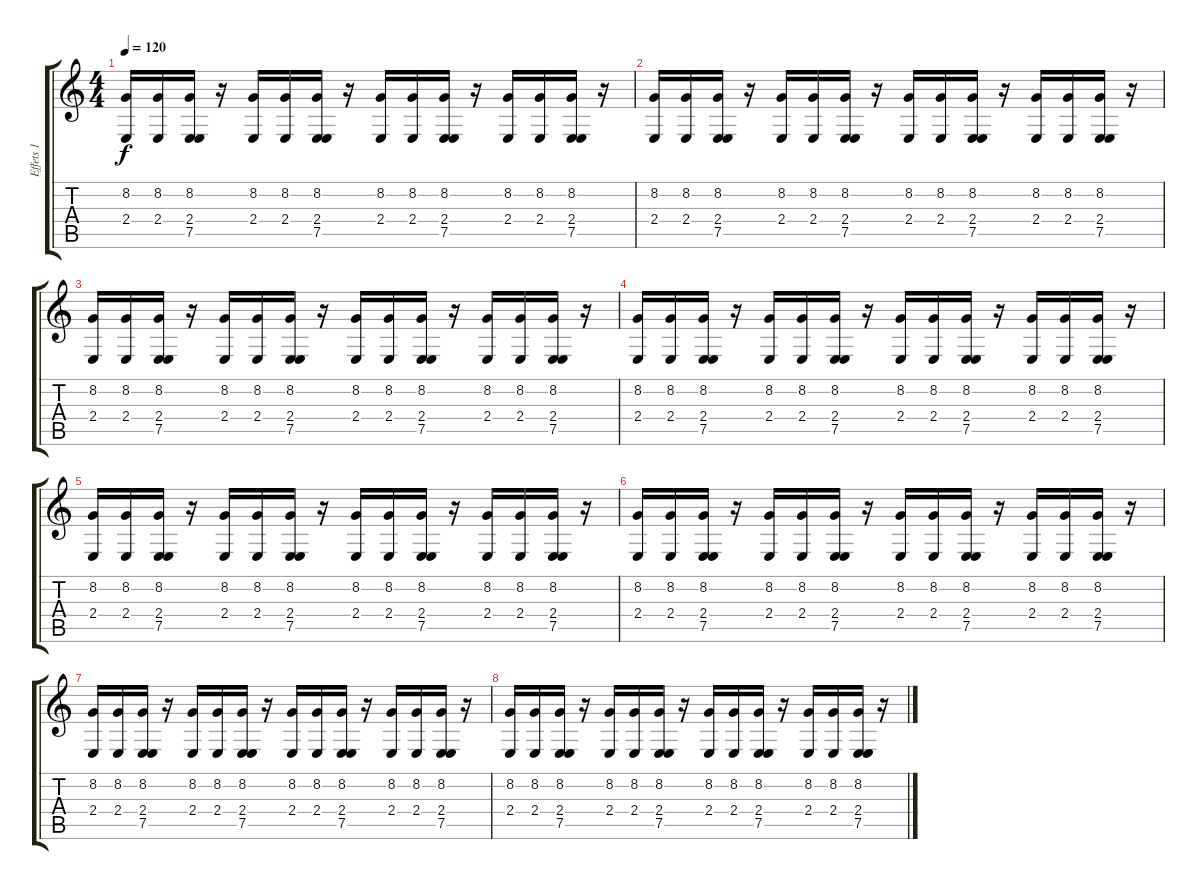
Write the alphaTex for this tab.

\track ("Effets 1" "Effets 1") {instrument pad3polysynth}
\staff {score tabs}
\tuning (E4 B3 G3 D3 A2 E2) {hide}
\ts (4 4)
\tempo 120
\clef g2
\ks c
(8.2 2.4).16{dy f} (8.2 2.4).16 (8.2 2.4 7.5).16 r.16 (8.2 2.4).16 (8.2 2.4).16 (8.2 2.4 7.5).16 r.16 (8.2 2.4).16 (8.2 2.4).16 (8.2 2.4 7.5).16 r.16 (8.2 2.4).16 (8.2 2.4).16 (8.2 2.4 7.5).16 r.16 |
(8.2 2.4).16 (8.2 2.4).16 (8.2 2.4 7.5).16 r.16 (8.2 2.4).16 (8.2 2.4).16 (8.2 2.4 7.5).16 r.16 (8.2 2.4).16 (8.2 2.4).16 (8.2 2.4 7.5).16 r.16 (8.2 2.4).16 (8.2 2.4).16 (8.2 2.4 7.5).16 r.16 |
(8.2 2.4).16 (8.2 2.4).16 (8.2 2.4 7.5).16 r.16 (8.2 2.4).16 (8.2 2.4).16 (8.2 2.4 7.5).16 r.16 (8.2 2.4).16 (8.2 2.4).16 (8.2 2.4 7.5).16 r.16 (8.2 2.4).16 (8.2 2.4).16 (8.2 2.4 7.5).16 r.16 |
(8.2 2.4).16 (8.2 2.4).16 (8.2 2.4 7.5).16 r.16 (8.2 2.4).16 (8.2 2.4).16 (8.2 2.4 7.5).16 r.16 (8.2 2.4).16 (8.2 2.4).16 (8.2 2.4 7.5).16 r.16 (8.2 2.4).16 (8.2 2.4).16 (8.2 2.4 7.5).16 r.16 |
(8.2 2.4).16 (8.2 2.4).16 (8.2 2.4 7.5).16 r.16 (8.2 2.4).16 (8.2 2.4).16 (8.2 2.4 7.5).16 r.16 (8.2 2.4).16 (8.2 2.4).16 (8.2 2.4 7.5).16 r.16 (8.2 2.4).16 (8.2 2.4).16 (8.2 2.4 7.5).16 r.16 |
(8.2 2.4).16 (8.2 2.4).16 (8.2 2.4 7.5).16 r.16 (8.2 2.4).16 (8.2 2.4).16 (8.2 2.4 7.5).16 r.16 (8.2 2.4).16 (8.2 2.4).16 (8.2 2.4 7.5).16 r.16 (8.2 2.4).16 (8.2 2.4).16 (8.2 2.4 7.5).16 r.16 |
(8.2 2.4).16 (8.2 2.4).16 (8.2 2.4 7.5).16 r.16 (8.2 2.4).16 (8.2 2.4).16 (8.2 2.4 7.5).16 r.16 (8.2 2.4).16 (8.2 2.4).16 (8.2 2.4 7.5).16 r.16 (8.2 2.4).16 (8.2 2.4).16 (8.2 2.4 7.5).16 r.16 |
(8.2 2.4).16 (8.2 2.4).16 (8.2 2.4 7.5).16 r.16 (8.2 2.4).16 (8.2 2.4).16 (8.2 2.4 7.5).16 r.16 (8.2 2.4).16 (8.2 2.4).16 (8.2 2.4 7.5).16 r.16 (8.2 2.4).16 (8.2 2.4).16 (8.2 2.4 7.5).16 r.16
